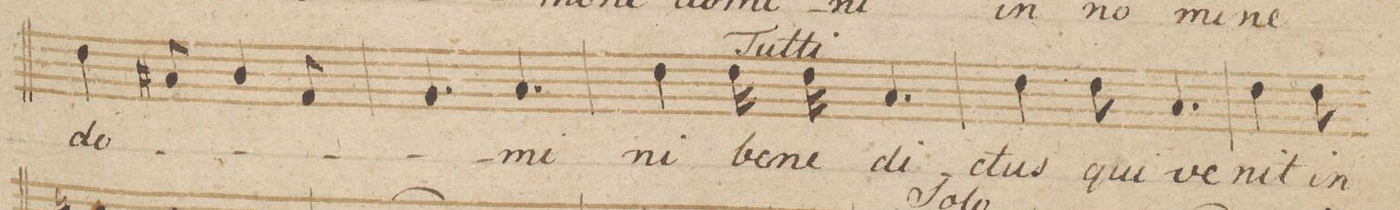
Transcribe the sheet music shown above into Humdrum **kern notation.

**kern	**text
*I"Basso.	*
*clefF4	*
*k[b-e-]	*
*M6/8	*
4F\	do-
8C#X/	.
4D/	.
8AA/	.
=41	=41
4.BB-/	.
4.C/	-mi-
=42	=42
4F\	-ni
16F\	be-
16F\	-ne-
4.C/	-di-
=43	=43
4F\	-ctus
8F\	qui
4.C/	ve-
=44	=44
4F\	-nit
8F\	in
*-	*-
